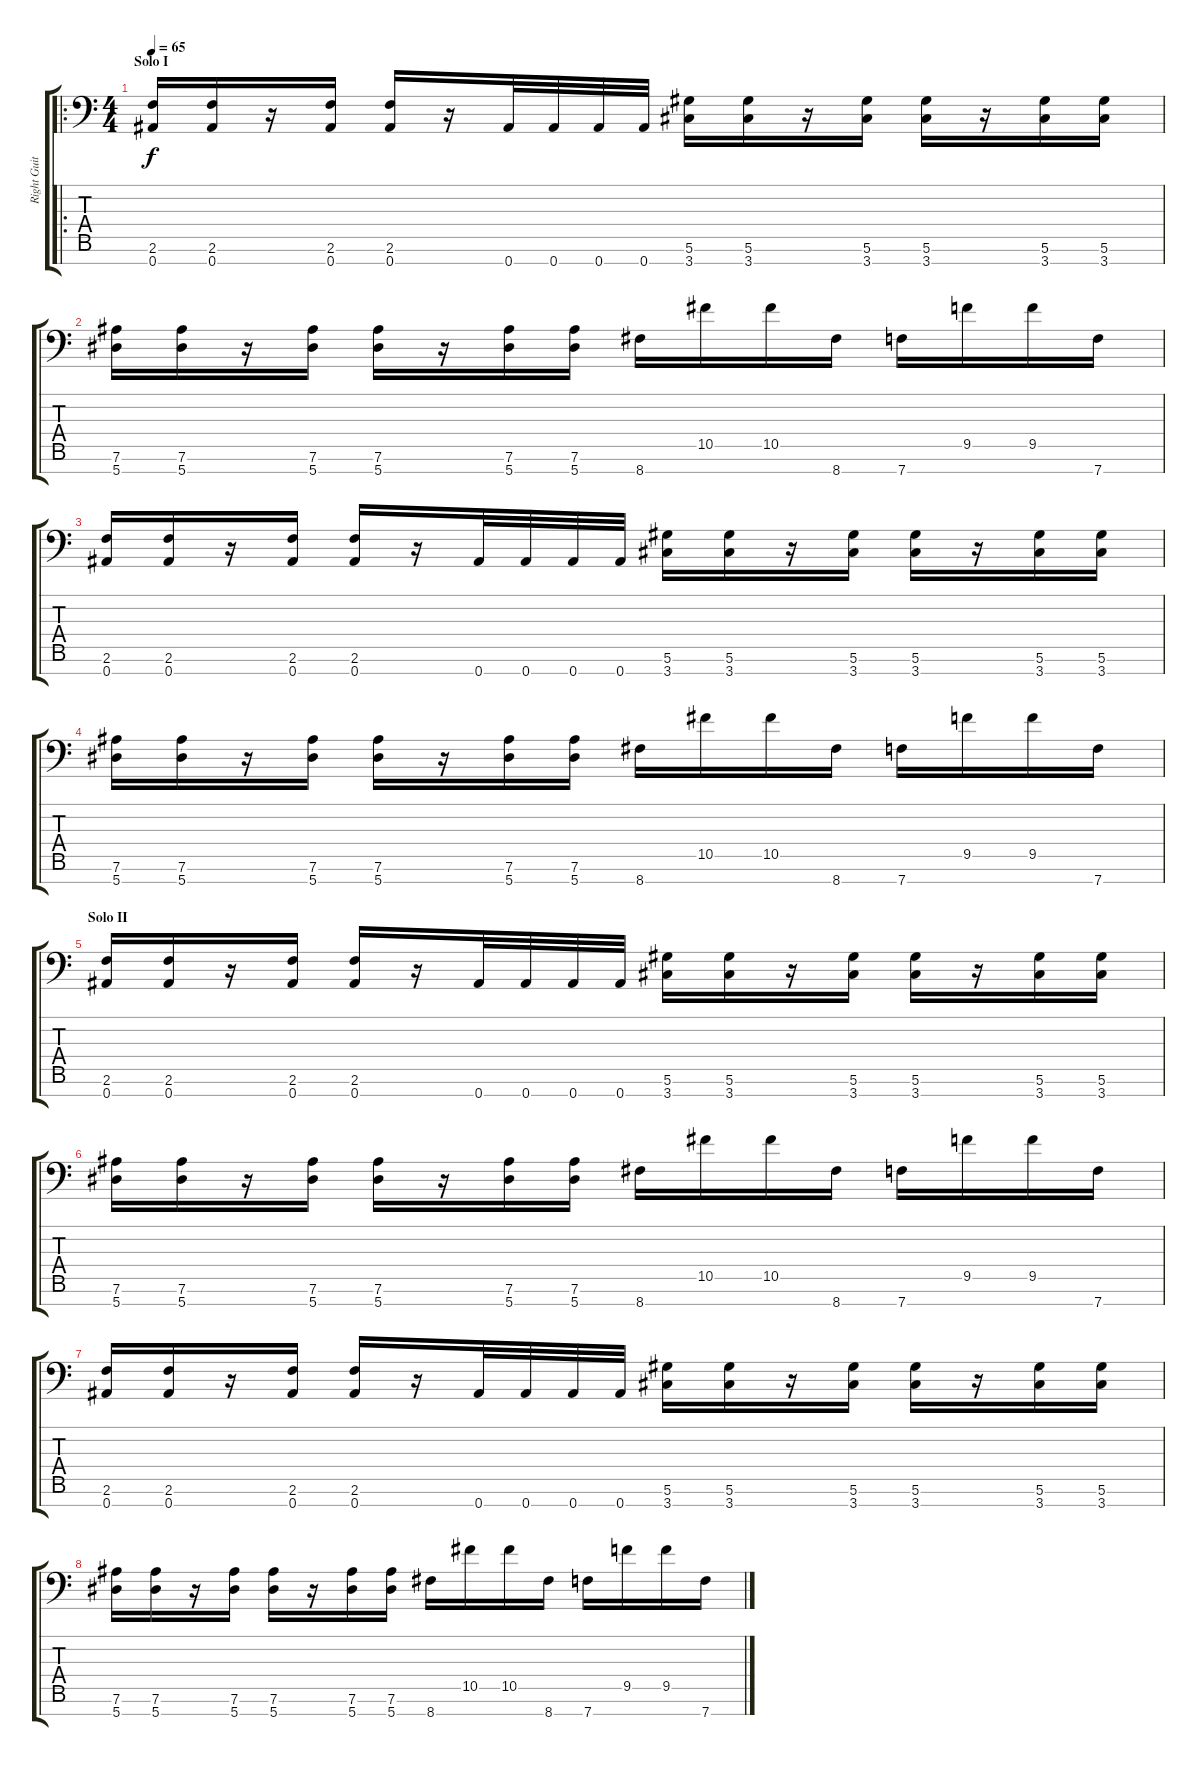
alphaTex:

\track ("Right Guitar" "Right Guit") {instrument distortionguitar}
\staff {score tabs}
\tuning (Eb4 Bb3 Gb3 Db3 Ab2 Eb2 Bb1) {hide}
\ro
\ts (4 4)
\section ("" "Solo I")
\tempo 65
\clef f4
\ks c
(2.6 0.7).16{dy f} (2.6 0.7).16 r.16 (2.6 0.7).16 (2.6 0.7).16 r.16 0.7.32 0.7.32 0.7.32 0.7.32 (5.6 3.7).16 (5.6 3.7).16 r.16 (5.6 3.7).16 (5.6 3.7).16 r.16 (5.6 3.7).16 (5.6 3.7).16 |
(7.6 5.7).16 (7.6 5.7).16 r.16 (7.6 5.7).16 (7.6 5.7).16 r.16 (7.6 5.7).16 (7.6 5.7).16 8.7.16 10.5.16 10.5.16 8.7.16 7.7.16 9.5.16 9.5.16 7.7.16 |
(2.6 0.7).16 (2.6 0.7).16 r.16 (2.6 0.7).16 (2.6 0.7).16 r.16 0.7.32 0.7.32 0.7.32 0.7.32 (5.6 3.7).16 (5.6 3.7).16 r.16 (5.6 3.7).16 (5.6 3.7).16 r.16 (5.6 3.7).16 (5.6 3.7).16 |
(7.6 5.7).16 (7.6 5.7).16 r.16 (7.6 5.7).16 (7.6 5.7).16 r.16 (7.6 5.7).16 (7.6 5.7).16 8.7.16 10.5.16 10.5.16 8.7.16 7.7.16 9.5.16 9.5.16 7.7.16 |
\section ("" "Solo II")
(2.6 0.7).16 (2.6 0.7).16 r.16 (2.6 0.7).16 (2.6 0.7).16 r.16 0.7.32 0.7.32 0.7.32 0.7.32 (5.6 3.7).16 (5.6 3.7).16 r.16 (5.6 3.7).16 (5.6 3.7).16 r.16 (5.6 3.7).16 (5.6 3.7).16 |
(7.6 5.7).16 (7.6 5.7).16 r.16 (7.6 5.7).16 (7.6 5.7).16 r.16 (7.6 5.7).16 (7.6 5.7).16 8.7.16 10.5.16 10.5.16 8.7.16 7.7.16 9.5.16 9.5.16 7.7.16 |
(2.6 0.7).16 (2.6 0.7).16 r.16 (2.6 0.7).16 (2.6 0.7).16 r.16 0.7.32 0.7.32 0.7.32 0.7.32 (5.6 3.7).16 (5.6 3.7).16 r.16 (5.6 3.7).16 (5.6 3.7).16 r.16 (5.6 3.7).16 (5.6 3.7).16 |
(7.6 5.7).16 (7.6 5.7).16 r.16 (7.6 5.7).16 (7.6 5.7).16 r.16 (7.6 5.7).16 (7.6 5.7).16 8.7.16 10.5.16 10.5.16 8.7.16 7.7.16 9.5.16 9.5.16 7.7.16
